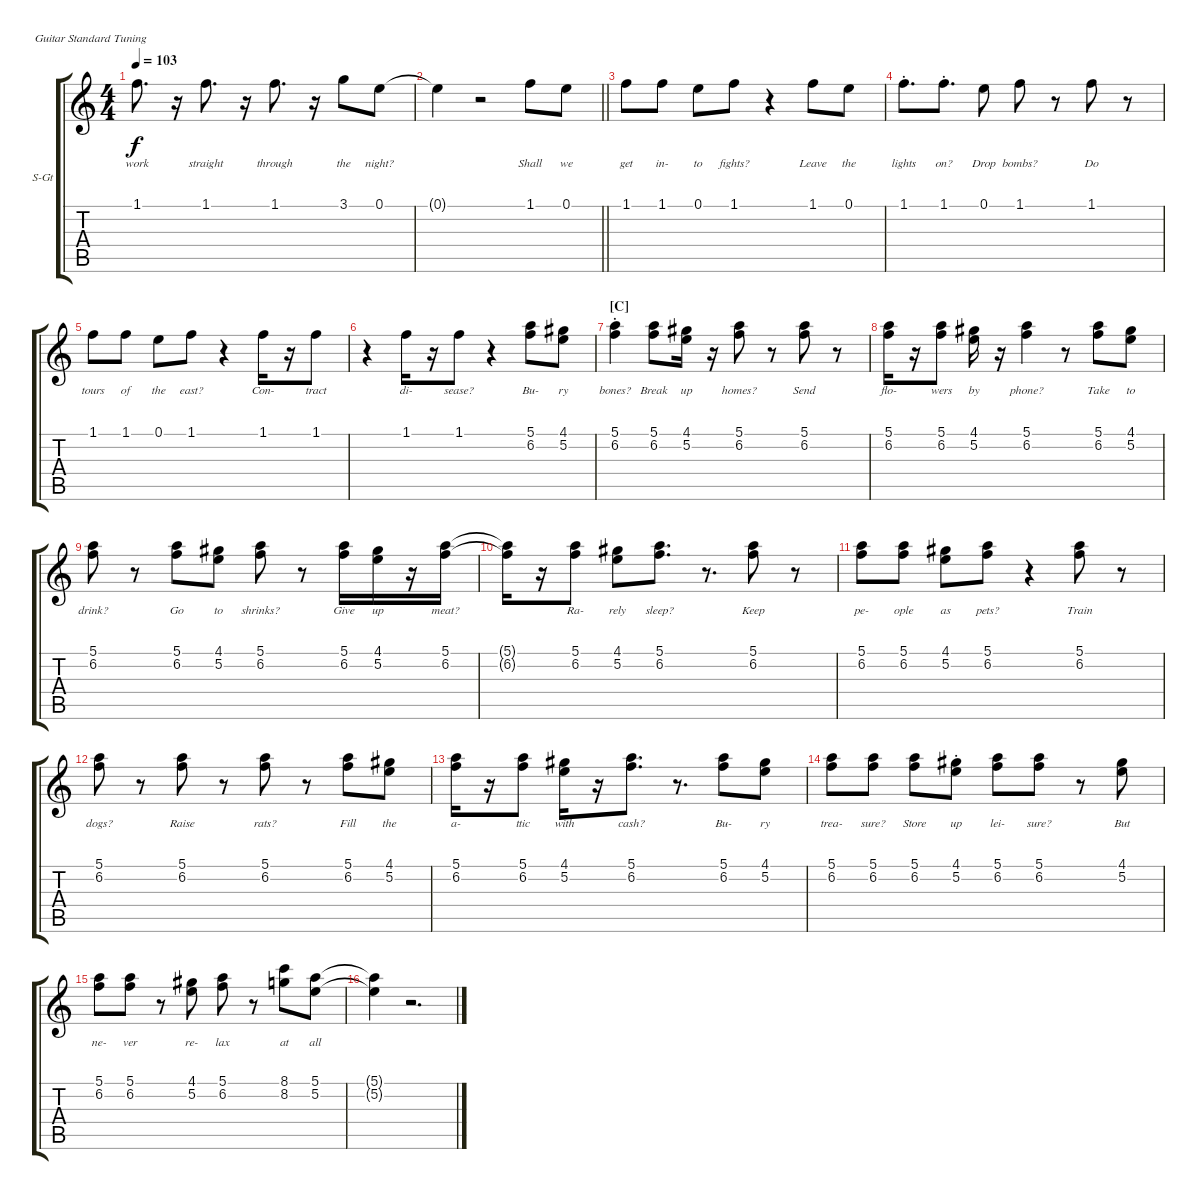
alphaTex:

\bracketExtendMode groupsimilarinstruments
\firstSystemTrackNameOrientation horizontal
\otherSystemsTrackNameOrientation horizontal
\track ("Vocals (Waters)" "S-Gt") {instrument lead6voice}
\staff {score tabs}
\tuning (E4 B3 G3 D3 A2 E2)
\displaytranspose 12
\ts (4 4)
\tempo 103
\clef g2
\ks c
1.1.8{d lyrics (0 "work") lyrics (1 "") lyrics (2 "") lyrics (3 "") lyrics (4 "") dy f} r.16 1.1.8{d lyrics (0 "straight") lyrics (1 "") lyrics (2 "") lyrics (3 "") lyrics (4 "")} r.16 1.1.8{d lyrics (0 "through") lyrics (1 "") lyrics (2 "") lyrics (3 "") lyrics (4 "")} r.16 3.1.8{lyrics (0 "the") lyrics (1 "") lyrics (2 "") lyrics (3 "") lyrics (4 "")} 0.1.8{lyrics (0 "night?") lyrics (1 "") lyrics (2 "") lyrics (3 "") lyrics (4 "")} |
\barLineRight lightlight
0.1{t}.4{lyrics (0 "") lyrics (1 "") lyrics (2 "") lyrics (3 "") lyrics (4 "")} r.2 1.1.8{lyrics (0 "Shall") lyrics (1 "") lyrics (2 "") lyrics (3 "") lyrics (4 "")} 0.1.8{lyrics (0 "we") lyrics (1 "") lyrics (2 "") lyrics (3 "") lyrics (4 "")} |
1.1.8{lyrics (0 "get") lyrics (1 "") lyrics (2 "") lyrics (3 "") lyrics (4 "")} 1.1.8{lyrics (0 "in-") lyrics (1 "") lyrics (2 "") lyrics (3 "") lyrics (4 "")} 0.1.8{lyrics (0 "to") lyrics (1 "") lyrics (2 "") lyrics (3 "") lyrics (4 "")} 1.1.8{lyrics (0 "fights?") lyrics (1 "") lyrics (2 "") lyrics (3 "") lyrics (4 "")} r.4 1.1.8{lyrics (0 "Leave") lyrics (1 "") lyrics (2 "") lyrics (3 "") lyrics (4 "")} 0.1.8{lyrics (0 "the") lyrics (1 "") lyrics (2 "") lyrics (3 "") lyrics (4 "")} |
1.1{st}.8{d lyrics (0 "lights") lyrics (1 "") lyrics (2 "") lyrics (3 "") lyrics (4 "")} 1.1{st}.8{d lyrics (0 "on?") lyrics (1 "") lyrics (2 "") lyrics (3 "") lyrics (4 "")} 0.1.8{lyrics (0 "Drop") lyrics (1 "") lyrics (2 "") lyrics (3 "") lyrics (4 "")} 1.1.8{lyrics (0 "bombs?") lyrics (1 "") lyrics (2 "") lyrics (3 "") lyrics (4 "")} r.8 1.1.8{lyrics (0 "Do") lyrics (1 "") lyrics (2 "") lyrics (3 "") lyrics (4 "")} r.8 |
1.1.8{lyrics (0 "tours") lyrics (1 "") lyrics (2 "") lyrics (3 "") lyrics (4 "")} 1.1.8{lyrics (0 "of") lyrics (1 "") lyrics (2 "") lyrics (3 "") lyrics (4 "")} 0.1.8{lyrics (0 "the") lyrics (1 "") lyrics (2 "") lyrics (3 "") lyrics (4 "")} 1.1.8{lyrics (0 "east?") lyrics (1 "") lyrics (2 "") lyrics (3 "") lyrics (4 "")} r.4 1.1.16{lyrics (0 "Con-") lyrics (1 "") lyrics (2 "") lyrics (3 "") lyrics (4 "")} r.16 1.1.8{lyrics (0 "tract") lyrics (1 "") lyrics (2 "") lyrics (3 "") lyrics (4 "")} |
r.4 1.1.16{lyrics (0 "di-") lyrics (1 "") lyrics (2 "") lyrics (3 "") lyrics (4 "")} r.16 1.1.8{lyrics (0 "sease?") lyrics (1 "") lyrics (2 "") lyrics (3 "") lyrics (4 "")} r.4 (6.2 5.1).8{lyrics (0 "Bu-") lyrics (1 "") lyrics (2 "") lyrics (3 "") lyrics (4 "")} (5.2 4.1).8{lyrics (0 "ry") lyrics (1 "") lyrics (2 "") lyrics (3 "") lyrics (4 "")} |
\section ("C" "")
(6.2{st} 5.1{st}).4{lyrics (0 "bones?") lyrics (1 "") lyrics (2 "") lyrics (3 "") lyrics (4 "")} (6.2 5.1).8{lyrics (0 "Break") lyrics (1 "") lyrics (2 "") lyrics (3 "") lyrics (4 "")} (5.2 4.1).16{lyrics (0 "up") lyrics (1 "") lyrics (2 "") lyrics (3 "") lyrics (4 "")} r.16 (6.2 5.1).8{lyrics (0 "homes?") lyrics (1 "") lyrics (2 "") lyrics (3 "") lyrics (4 "")} r.8 (6.2 5.1).8{lyrics (0 "Send") lyrics (1 "") lyrics (2 "") lyrics (3 "") lyrics (4 "")} r.8 |
(6.2 5.1).16{lyrics (0 "flo-") lyrics (1 "") lyrics (2 "") lyrics (3 "") lyrics (4 "")} r.16 (6.2 5.1).8{lyrics (0 "wers") lyrics (1 "") lyrics (2 "") lyrics (3 "") lyrics (4 "")} (5.2 4.1).16{lyrics (0 "by") lyrics (1 "") lyrics (2 "") lyrics (3 "") lyrics (4 "")} r.16 (6.2 5.1).4{lyrics (0 "phone?") lyrics (1 "") lyrics (2 "") lyrics (3 "") lyrics (4 "")} r.8 (6.2 5.1).8{lyrics (0 "Take") lyrics (1 "") lyrics (2 "") lyrics (3 "") lyrics (4 "")} (5.2 4.1).8{lyrics (0 "to") lyrics (1 "") lyrics (2 "") lyrics (3 "") lyrics (4 "")} |
(6.2 5.1).8{lyrics (0 "drink?") lyrics (1 "") lyrics (2 "") lyrics (3 "") lyrics (4 "")} r.8 (6.2 5.1).8{lyrics (0 "Go") lyrics (1 "") lyrics (2 "") lyrics (3 "") lyrics (4 "")} (5.2 4.1).8{lyrics (0 "to") lyrics (1 "") lyrics (2 "") lyrics (3 "") lyrics (4 "")} (6.2 5.1).8{lyrics (0 "shrinks?") lyrics (1 "") lyrics (2 "") lyrics (3 "") lyrics (4 "")} r.8 (6.2 5.1).16{lyrics (0 "Give") lyrics (1 "") lyrics (2 "") lyrics (3 "") lyrics (4 "")} (5.2 4.1).16{lyrics (0 "up") lyrics (1 "") lyrics (2 "") lyrics (3 "") lyrics (4 "")} r.16 (6.2 5.1).16{lyrics (0 "meat?") lyrics (1 "") lyrics (2 "") lyrics (3 "") lyrics (4 "")} |
(6.2{t} 5.1{t}).16{lyrics (0 "") lyrics (1 "") lyrics (2 "") lyrics (3 "") lyrics (4 "")} r.16 (6.2 5.1).8{lyrics (0 "Ra-") lyrics (1 "") lyrics (2 "") lyrics (3 "") lyrics (4 "")} (5.2 4.1).8{lyrics (0 "rely") lyrics (1 "") lyrics (2 "") lyrics (3 "") lyrics (4 "")} (6.2 5.1).8{d lyrics (0 "sleep?") lyrics (1 "") lyrics (2 "") lyrics (3 "") lyrics (4 "")} r.8{d} (6.2 5.1).8{lyrics (0 "Keep") lyrics (1 "") lyrics (2 "") lyrics (3 "") lyrics (4 "")} r.8 |
(6.2 5.1).8{lyrics (0 "pe-") lyrics (1 "") lyrics (2 "") lyrics (3 "") lyrics (4 "")} (6.2 5.1).8{lyrics (0 "ople") lyrics (1 "") lyrics (2 "") lyrics (3 "") lyrics (4 "")} (5.2 4.1).8{lyrics (0 "as") lyrics (1 "") lyrics (2 "") lyrics (3 "") lyrics (4 "")} (6.2 5.1).8{lyrics (0 "pets?") lyrics (1 "") lyrics (2 "") lyrics (3 "") lyrics (4 "")} r.4 (6.2 5.1).8{lyrics (0 "Train") lyrics (1 "") lyrics (2 "") lyrics (3 "") lyrics (4 "")} r.8 |
(6.2 5.1).8{lyrics (0 "dogs?") lyrics (1 "") lyrics (2 "") lyrics (3 "") lyrics (4 "")} r.8 (6.2 5.1).8{lyrics (0 "Raise") lyrics (1 "") lyrics (2 "") lyrics (3 "") lyrics (4 "")} r.8 (6.2 5.1).8{lyrics (0 "rats?") lyrics (1 "") lyrics (2 "") lyrics (3 "") lyrics (4 "")} r.8 (6.2 5.1).8{lyrics (0 "Fill") lyrics (1 "") lyrics (2 "") lyrics (3 "") lyrics (4 "")} (5.2 4.1).8{lyrics (0 "the") lyrics (1 "") lyrics (2 "") lyrics (3 "") lyrics (4 "")} |
(6.2 5.1).16{lyrics (0 "a-") lyrics (1 "") lyrics (2 "") lyrics (3 "") lyrics (4 "")} r.16 (6.2 5.1).8{lyrics (0 "ttic") lyrics (1 "") lyrics (2 "") lyrics (3 "") lyrics (4 "")} (5.2 4.1).16{lyrics (0 "with") lyrics (1 "") lyrics (2 "") lyrics (3 "") lyrics (4 "")} r.16 (6.2 5.1).8{d lyrics (0 "cash?") lyrics (1 "") lyrics (2 "") lyrics (3 "") lyrics (4 "")} r.8{d} (6.2 5.1).8{lyrics (0 "Bu-") lyrics (1 "") lyrics (2 "") lyrics (3 "") lyrics (4 "")} (5.2 4.1).8{lyrics (0 "ry") lyrics (1 "") lyrics (2 "") lyrics (3 "") lyrics (4 "")} |
(6.2 5.1).8{lyrics (0 "trea-") lyrics (1 "") lyrics (2 "") lyrics (3 "") lyrics (4 "")} (6.2 5.1).8{lyrics (0 "sure?") lyrics (1 "") lyrics (2 "") lyrics (3 "") lyrics (4 "")} (6.2 5.1).8{lyrics (0 "Store") lyrics (1 "") lyrics (2 "") lyrics (3 "") lyrics (4 "")} (5.2{st} 4.1{st}).8{lyrics (0 "up") lyrics (1 "") lyrics (2 "") lyrics (3 "") lyrics (4 "")} (6.2 5.1).8{lyrics (0 "lei-") lyrics (1 "") lyrics (2 "") lyrics (3 "") lyrics (4 "")} (6.2 5.1).8{lyrics (0 "sure?") lyrics (1 "") lyrics (2 "") lyrics (3 "") lyrics (4 "")} r.8 (5.2 4.1).8{lyrics (0 "But") lyrics (1 "") lyrics (2 "") lyrics (3 "") lyrics (4 "")} |
(6.2 5.1).8{lyrics (0 "ne-") lyrics (1 "") lyrics (2 "") lyrics (3 "") lyrics (4 "")} (6.2 5.1).8{lyrics (0 "ver") lyrics (1 "") lyrics (2 "") lyrics (3 "") lyrics (4 "")} r.8 (5.2 4.1).8{lyrics (0 "re-") lyrics (1 "") lyrics (2 "") lyrics (3 "") lyrics (4 "")} (6.2 5.1).8{lyrics (0 "lax") lyrics (1 "") lyrics (2 "") lyrics (3 "") lyrics (4 "")} r.8 (8.2 8.1).8{lyrics (0 "at") lyrics (1 "") lyrics (2 "") lyrics (3 "") lyrics (4 "")} (5.2 5.1).8{lyrics (0 "all") lyrics (1 "") lyrics (2 "") lyrics (3 "") lyrics (4 "")} |
(5.2{t} 5.1{t}).4{lyrics (0 "") lyrics (1 "") lyrics (2 "") lyrics (3 "") lyrics (4 "")} r.2{d}
